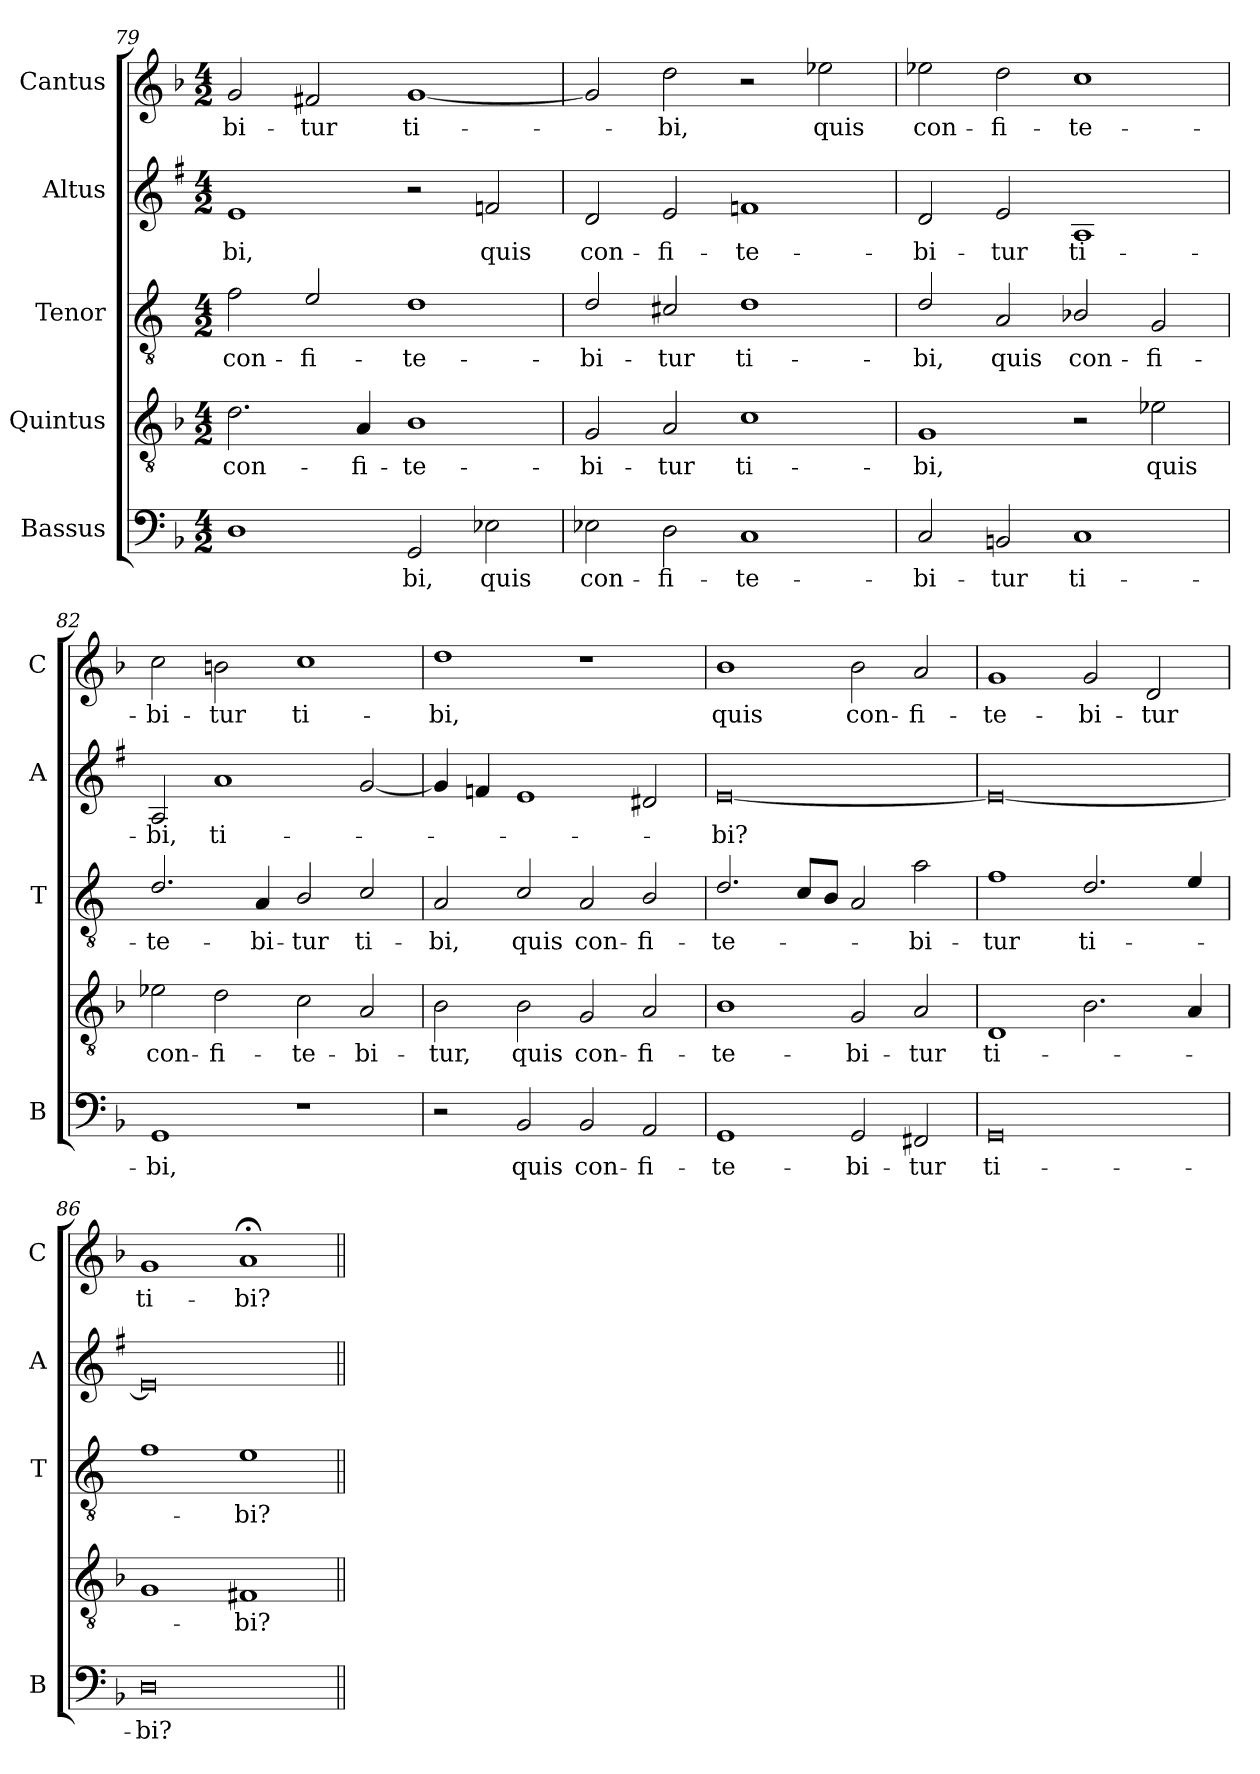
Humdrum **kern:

**kern	**text	**kern	**text	**kern	**text	**kern	**text	**kern	**text
*part5	*part5	*part4	*part4	*part3	*part3	*part2	*part2	*part1	*part1
*staff5	*staff5	*staff4	*staff4	*staff3	*staff3	*staff2	*staff2	*staff1	*staff1
*I"Bassus	*	*I"Quintus	*	*I"Tenor	*	*I"Altus	*	*I"Cantus	*
*I'B	*	*	*	*I'T	*	*I'A	*	*I'C	*
*clefF4	*	*clefGv2	*	*clefGv2	*	*clefG2	*	*clefG2	*
*	*	*	*	*ITrd4c7	*	*ITrd1c2	*	*	*
*k[b-]	*	*k[b-]	*	*k[b-]	*	*k[b-]	*	*k[b-]	*
*F:	*	*F:	*	*F:	*	*F:	*	*F:	*
*M4/2	*	*M4/2	*	*M4/2	*	*M4/2	*	*M4/2	*
=79	=79	=79	=79	=79	=79	=79	=79	=79	=79
!	!	!	!LO:LY:b	!	!LO:LY:b	!	!LO:LY:b	!	!LO:LY:b
1D	.	2.d\	con-	2B-\	con-	1d	-bi,	2g/	-bi-
!	!	!	!	!	!LO:LY:b	!	!	!	!LO:LY:b
.	.	.	.	2A/	-fi-	.	.	2f#X/	-tur
!	!	!	!LO:LY:b	!	!	!	!	!	!
.	.	4A/	-fi-	.	.	.	.	.	.
!	!LO:LY:b	!	!LO:LY:b	!	!LO:LY:b	!	!	!	!LO:LY:b
2GG/	-bi,	1B-	-te-	1G	-te-	2r	.	[1g	ti-
!	!LO:LY:b	!	!	!	!	!	!LO:LY:b	!	!
2E-X\	quis	.	.	.	.	2e-X/	quis	.	.
=80	=80	=80	=80	=80	=80	=80	=80	=80	=80
!	!LO:LY:b	!	!LO:LY:b	!	!LO:LY:b	!	!LO:LY:b	!	!
2E-X\	con-	2G/	-bi-	2G/	-bi-	2c/	con-	2g/]	.
!	!LO:LY:b	!	!LO:LY:b	!	!LO:LY:b	!	!LO:LY:b	!	!LO:LY:b
2D\	-fi-	2A/	-tur	2F#X/	-tur	2d/	-fi-	2dd\	-bi,
!	!LO:LY:b	!	!LO:LY:b	!	!LO:LY:b	!	!LO:LY:b	!	!
1C	-te-	1c	ti-	1G	ti-	1e-X	-te-	2r	.
!	!	!	!	!	!	!	!	!	!LO:LY:b
.	.	.	.	.	.	.	.	2ee-X\	quis
=81	=81	=81	=81	=81	=81	=81	=81	=81	=81
!	!LO:LY:b	!	!LO:LY:b	!	!LO:LY:b	!	!LO:LY:b	!	!LO:LY:b
2C/	-bi-	1G	-bi,	2G/	-bi,	2c/	-bi-	2ee-X\	con-
!	!LO:LY:b	!	!	!	!LO:LY:b	!	!LO:LY:b	!	!LO:LY:b
2BBn/	-tur	.	.	2D/	quis	2d/	-tur	2dd\	-fi-
!	!LO:LY:b	!	!	!	!LO:LY:b	!	!LO:LY:b	!	!LO:LY:b
1C	ti-	2r	.	2E-X/	con-	1G	ti-	1cc	-te-
!	!	!	!LO:LY:b	!	!LO:LY:b	!	!	!	!
.	.	2e-X\	quis	2C/	-fi-	.	.	.	.
=82	=82	=82	=82	=82	=82	=82	=82	=82	=82
!	!LO:LY:b	!	!LO:LY:b	!	!LO:LY:b	!	!LO:LY:b	!	!LO:LY:b
1GG	-bi,	2e-X\	con-	2.G/	-te-	2G/	-bi,	2cc\	-bi-
!	!	!	!LO:LY:b	!	!	!	!LO:LY:b	!	!LO:LY:b
.	.	2d\	-fi-	.	.	1g	ti-	2bn\	-tur
!	!	!	!	!	!LO:LY:b	!	!	!	!
.	.	.	.	4D/	-bi-	.	.	.	.
!	!	!	!LO:LY:b	!	!LO:LY:b	!	!	!	!LO:LY:b
1r	.	2c\	-te-	2E/	-tur	.	.	1cc	ti-
!	!	!	!LO:LY:b	!	!LO:LY:b	!	!	!	!
.	.	2A/	-bi-	2F/	ti-	[2f/	.	.	.
=83	=83	=83	=83	=83	=83	=83	=83	=83	=83
!	!	!	!LO:LY:b	!	!LO:LY:b	!	!	!	!LO:LY:b
2r	.	2B-\	-tur,	2D/	-bi,	4f/]	.	1dd	-bi,
.	.	.	.	.	.	4e-X/	.	.	.
!	!LO:LY:b	!	!LO:LY:b	!	!LO:LY:b	!	!	!	!
2BB-/	quis	2B-\	quis	2F/	quis	1d	.	.	.
!	!LO:LY:b	!	!LO:LY:b	!	!LO:LY:b	!	!	!	!
2BB-/	con-	2G/	con-	2D/	con-	.	.	1r	.
!	!LO:LY:b	!	!LO:LY:b	!	!LO:LY:b	!	!	!	!
2AA/	-fi-	2A/	-fi-	2E/	-fi-	2c#X/	.	.	.
!!LO:LB:g=z
=84	=84	=84	=84	=84	=84	=84	=84	=84	=84
!	!LO:LY:b	!	!LO:LY:b	!	!LO:LY:b	!	!LO:LY:b	!	!LO:LY:b
1GG	-te-	1B-	-te-	2.G/	-te-	[0d	-bi?	1b-	quis
.	.	.	.	8F/L	.	.	.	.	.
.	.	.	.	8E/J	.	.	.	.	.
!	!LO:LY:b	!	!LO:LY:b	!	!	!	!	!	!LO:LY:b
2GG/	-bi-	2G/	-bi-	2D/	.	.	.	2b-\	con-
!	!LO:LY:b	!	!LO:LY:b	!	!LO:LY:b	!	!	!	!LO:LY:b
2FF#X/	-tur	2A/	-tur	2d\	-bi-	.	.	2a/	-fi-
=85	=85	=85	=85	=85	=85	=85	=85	=85	=85
!	!LO:LY:b	!	!LO:LY:b	!	!LO:LY:b	!	!	!	!LO:LY:b
0GG	ti-	1D	ti-	1B-	-tur	0d_	.	1g	-te-
!	!	!	!	!	!LO:LY:b	!	!	!	!LO:LY:b
.	.	2.B-\	.	2.G/	ti-	.	.	2g/	-bi-
!	!	!	!	!	!	!	!	!	!LO:LY:b
.	.	.	.	.	.	.	.	2d/	-tur
.	.	4A/	.	4A/	.	.	.	.	.
=86	=86	=86	=86	=86	=86	=86	=86	=86	=86
!	!LO:LY:b	!	!	!	!	!	!	!	!LO:LY:b
0D	-bi?	1G	.	1B-	.	0d]	.	1g	ti-
!	!	!	!LO:LY:b	!	!LO:LY:b	!	!	!	!LO:LY:b
.	.	1F#X	-bi?	1A	-bi?	.	.	1a;<	-bi?
=||	=||	=||	=||	=||	=||	=||	=||	=||	=||
*-	*-	*-	*-	*-	*-	*-	*-	*-	*-
